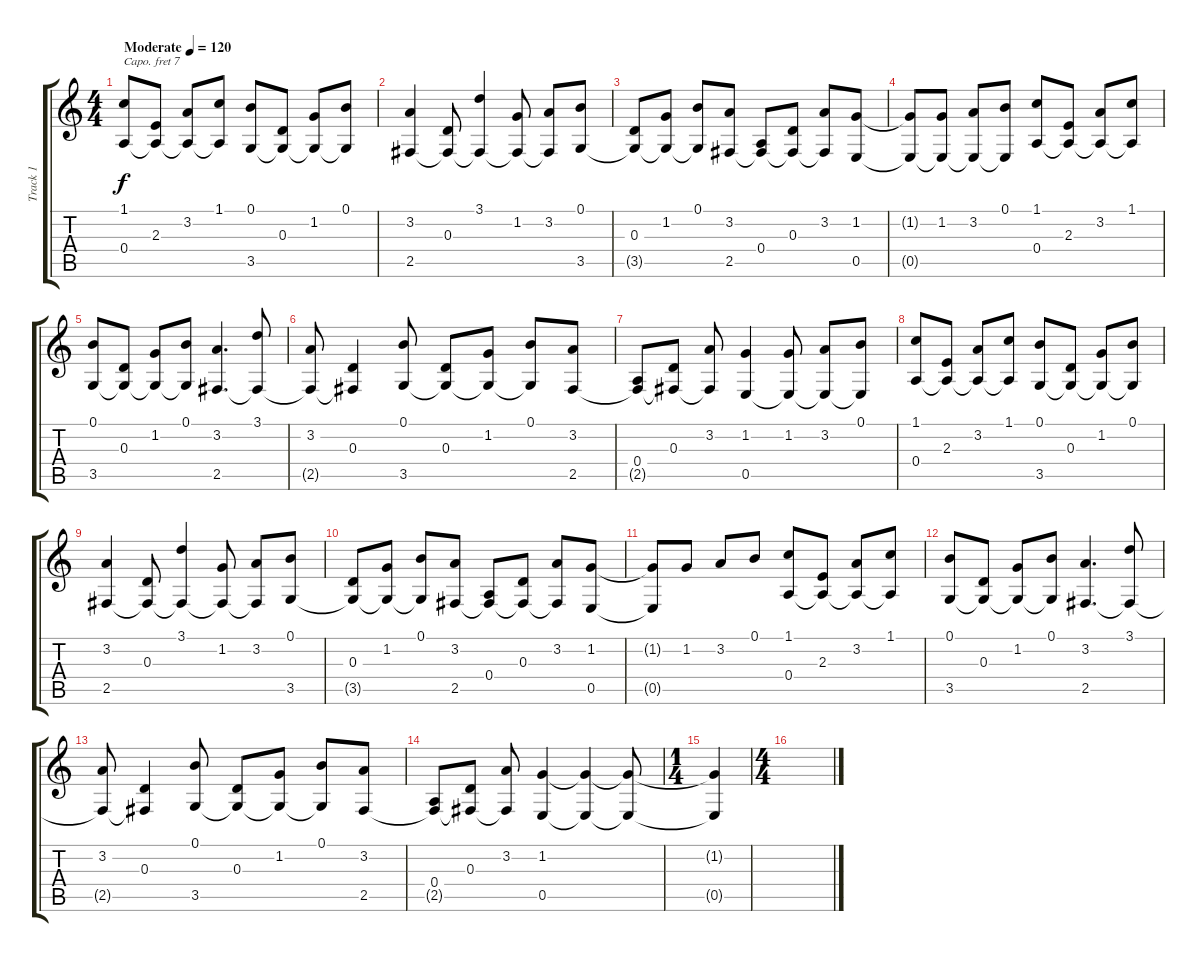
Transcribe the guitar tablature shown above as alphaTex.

\track ("Track 1" "Track 1") {instrument brightacousticpiano}
\staff {score tabs}
\capo 7
\tuning (E4 B3 G3 D3 A2 E2) {hide}
\ts (4 4)
\tempo (120 "Moderate")
\clef g2
\ks c
(1.1 0.4).8{dy f instrument brightacousticpiano} (2.3 0.4{t}).8 (3.2 0.4{t}).8 (1.1 0.4{t}).8 (0.1 3.5).8 (0.3 3.5{t}).8 (1.2 3.5{t}).8 (0.1 3.5{t}).8 |
(3.2 2.5).4 (0.3 2.5{t}).8 (3.1 2.5{t}).4 (1.2 2.5{t}).8 (3.2 2.5{t}).8 (0.1 3.5).8 |
(0.3 3.5{t}).8 (1.2 3.5{t}).8 (0.1 3.5{t}).8 (3.2 2.5).8 (0.4 2.5{t}).8 (0.3 2.5{t}).8 (3.2 2.5{t}).8 (1.2 0.5).8 |
(1.2{t} 0.5{t}).8 (1.2 0.5{t}).8 (3.2 0.5{t}).8 (0.1 0.5{t}).8 (1.1 0.4).8 (2.3 0.4{t}).8 (3.2 0.4{t}).8 (1.1 0.4{t}).8 |
(0.1 3.5).8 (0.3 3.5{t}).8 (1.2 3.5{t}).8 (0.1 3.5{t}).8 (3.2 2.5).4{d} (3.1 2.5{t}).8 |
(3.2 2.5{t}).8 (0.3 2.5{t}).4 (0.1 3.5).8 (0.3 3.5{t}).8 (1.2 3.5{t}).8 (0.1 3.5{t}).8 (3.2 2.5).8 |
(0.4 2.5{t}).8 (0.3 2.5{t}).8 (3.2 2.5{t}).8 (1.2 0.5).4 (1.2 0.5{t}).8 (3.2 0.5{t}).8 (0.1 0.5{t}).8 |
(1.1 0.4).8 (2.3 0.4{t}).8 (3.2 0.4{t}).8 (1.1 0.4{t}).8 (0.1 3.5).8 (0.3 3.5{t}).8 (1.2 3.5{t}).8 (0.1 3.5{t}).8 |
(3.2 2.5).4 (0.3 2.5{t}).8 (3.1 2.5{t}).4 (1.2 2.5{t}).8 (3.2 2.5{t}).8 (0.1 3.5).8 |
(0.3 3.5{t}).8 (1.2 3.5{t}).8 (0.1 3.5{t}).8 (3.2 2.5).8 (0.4 2.5{t}).8 (0.3 2.5{t}).8 (3.2 2.5{t}).8 (1.2 0.5).8 |
(1.2{t} 0.5{t}).8 1.2.8 3.2.8 0.1.8 (1.1 0.4).8 (2.3 0.4{t}).8 (3.2 0.4{t}).8 (1.1 0.4{t}).8 |
(0.1 3.5).8 (0.3 3.5{t}).8 (1.2 3.5{t}).8 (0.1 3.5{t}).8 (3.2 2.5).4{d} (3.1 2.5{t}).8 |
(3.2 2.5{t}).8 (0.3 2.5{t}).4 (0.1 3.5).8 (0.3 3.5{t}).8 (1.2 3.5{t}).8 (0.1 3.5{t}).8 (3.2 2.5).8 |
(0.4 2.5{t}).8 (0.3 2.5{t}).8 (3.2 2.5{t}).8 (1.2 0.5).4 (1.2{t} 0.5{t}).4 (1.2{t} 0.5{t}).8 |
\ts (1 4)
(1.2{t} 0.5{t}).4 |
\ts (4 4)
